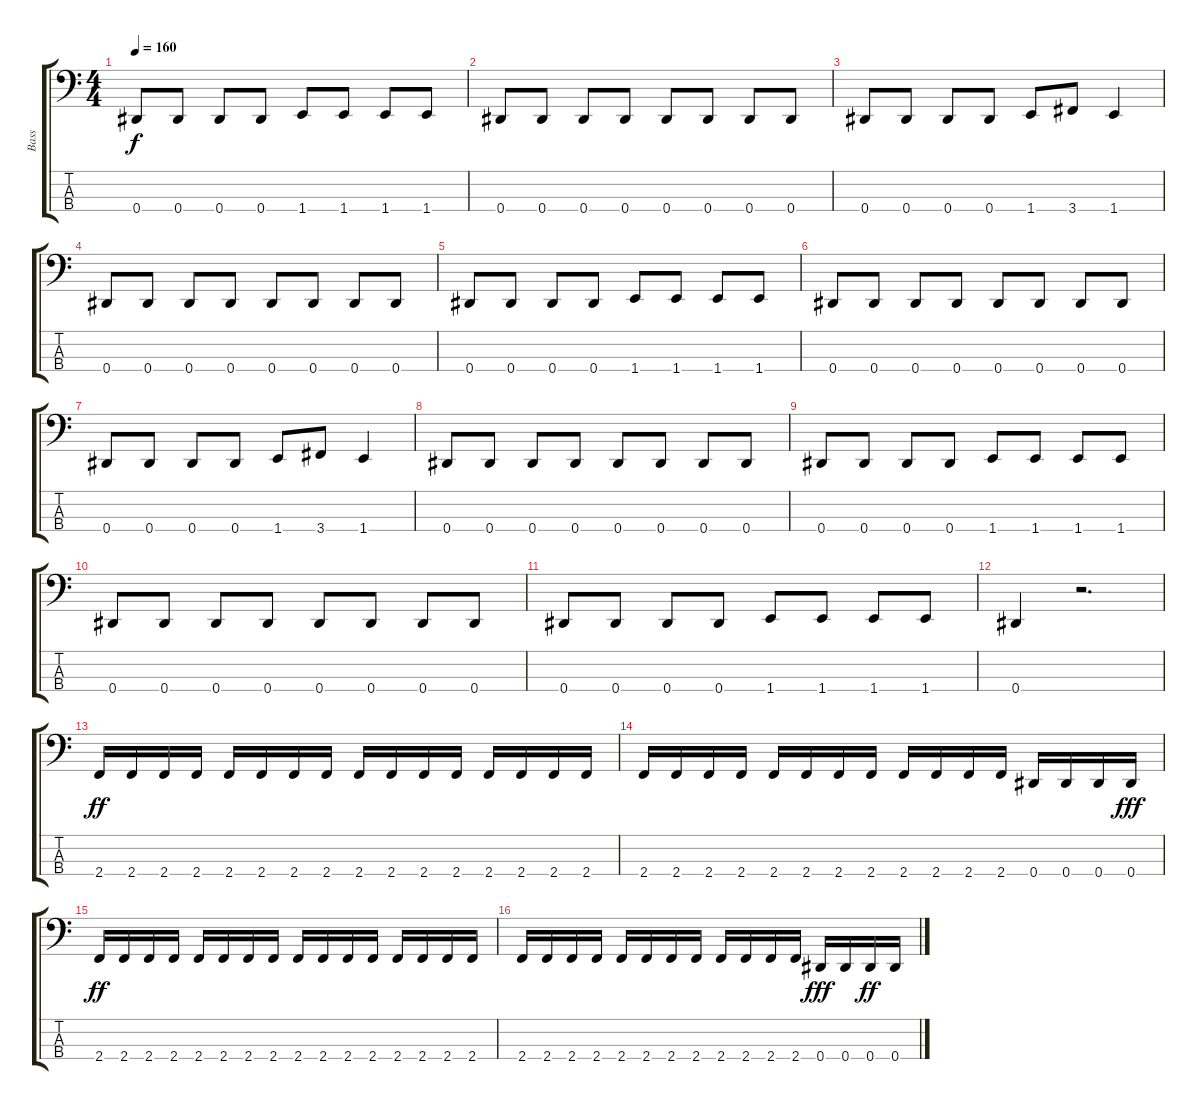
\track ("Bass" "Bass") {instrument electricbasspick}
\staff {score tabs}
\tuning (Gb2 Db2 Ab1 Eb1) {hide}
\ts (4 4)
\tempo 160
\clef f4
\ks c
0.4.8{dy f} 0.4.8 0.4.8 0.4.8 1.4.8 1.4.8 1.4.8 1.4.8 |
0.4.8 0.4.8 0.4.8 0.4.8 0.4.8 0.4.8 0.4.8 0.4.8 |
0.4.8 0.4.8 0.4.8 0.4.8 1.4.8 3.4.8 1.4.4 |
0.4.8 0.4.8 0.4.8 0.4.8 0.4.8 0.4.8 0.4.8 0.4.8 |
0.4.8 0.4.8 0.4.8 0.4.8 1.4.8 1.4.8 1.4.8 1.4.8 |
0.4.8 0.4.8 0.4.8 0.4.8 0.4.8 0.4.8 0.4.8 0.4.8 |
0.4.8 0.4.8 0.4.8 0.4.8 1.4.8 3.4.8 1.4.4 |
0.4.8 0.4.8 0.4.8 0.4.8 0.4.8 0.4.8 0.4.8 0.4.8 |
0.4.8 0.4.8 0.4.8 0.4.8 1.4.8 1.4.8 1.4.8 1.4.8 |
0.4.8 0.4.8 0.4.8 0.4.8 0.4.8 0.4.8 0.4.8 0.4.8 |
0.4.8 0.4.8 0.4.8 0.4.8 1.4.8 1.4.8 1.4.8 1.4.8 |
0.4.4 r.2{d} |
2.4.16{dy ff} 2.4.16 2.4.16 2.4.16 2.4.16 2.4.16 2.4.16 2.4.16 2.4.16 2.4.16 2.4.16 2.4.16 2.4.16 2.4.16 2.4.16 2.4.16 |
2.4.16 2.4.16 2.4.16 2.4.16 2.4.16 2.4.16 2.4.16 2.4.16 2.4.16 2.4.16 2.4.16 2.4.16 0.4.16 0.4.16 0.4.16 0.4.16{dy fff} |
2.4.16{dy ff} 2.4.16 2.4.16 2.4.16 2.4.16 2.4.16 2.4.16 2.4.16 2.4.16 2.4.16 2.4.16 2.4.16 2.4.16 2.4.16 2.4.16 2.4.16 |
2.4.16 2.4.16 2.4.16 2.4.16 2.4.16 2.4.16 2.4.16 2.4.16 2.4.16 2.4.16 2.4.16 2.4.16 0.4.16{dy fff} 0.4.16 0.4.16{dy ff} 0.4.16
